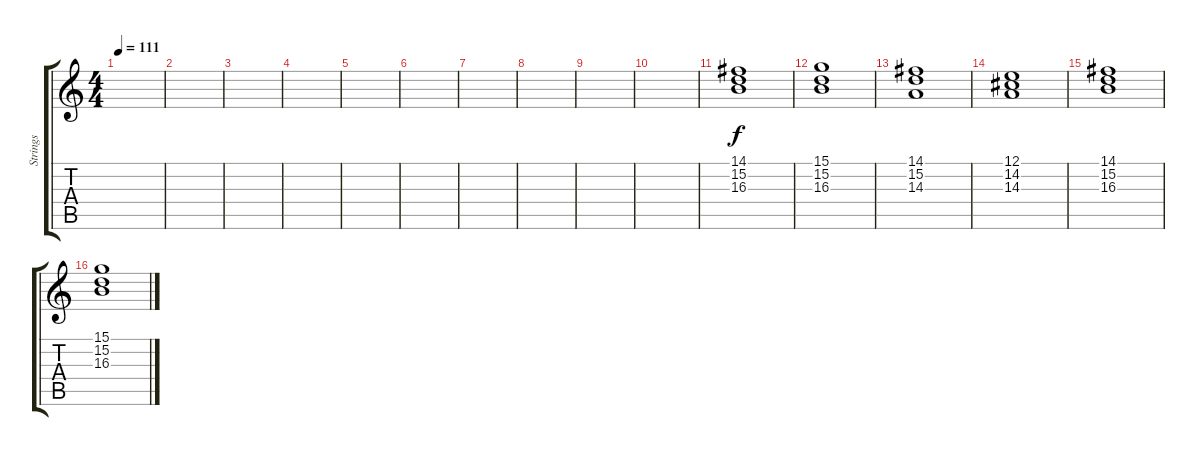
\track ("Strings" "Strings") {instrument tremolostrings bank 255}
\staff {score tabs}
\tuning (E4 B3 G3 D3 A2 E2) {hide}
\ts (4 4)
\tempo 111
\clef g2
\ks c
|
|
|
|
|
|
|
|
|
|
(14.1 15.2 16.3).1 |
(15.1 15.2 16.3).1 |
(14.1 15.2 14.3).1{volume 9} |
(12.1 14.2 14.3).1 |
(14.1 15.2 16.3).1{volume 13} |
(15.1 15.2 16.3).1
